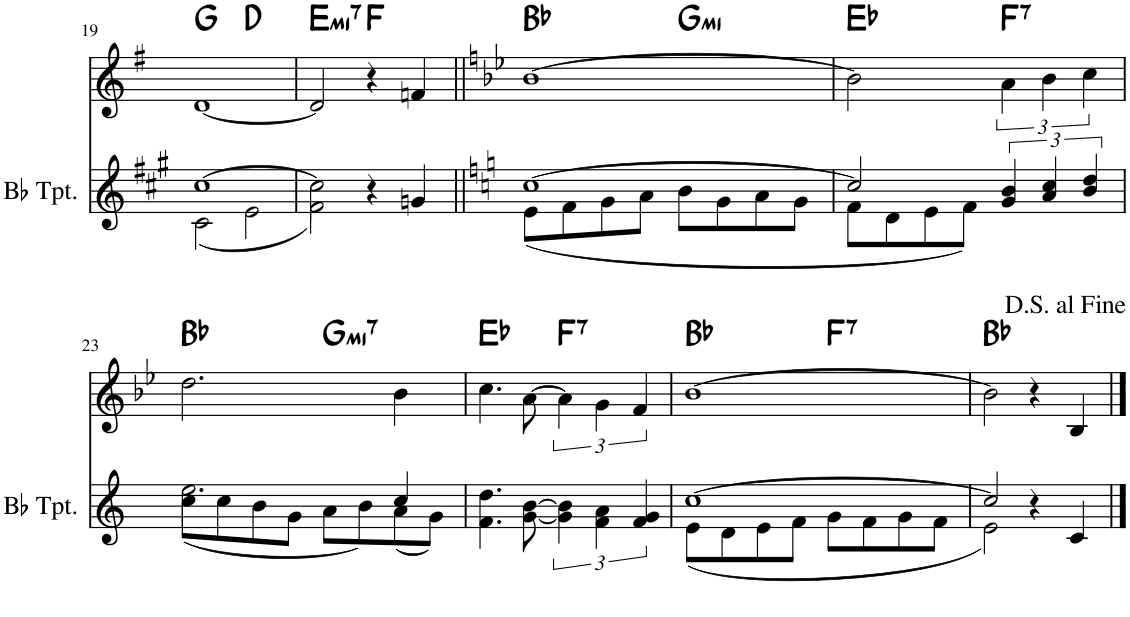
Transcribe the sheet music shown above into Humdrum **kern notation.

**kern	**kern	**harte
*part2	*part1	*part1
*staff2	*staff1	*
*I"Bb Trumpet	*	*
*I'Bb Tpt.	*	*
!!LO:PB:g=z
*clefG2	*clefG2	*
*Trd1c2	*	*
*k[f#c#g#]	*k[f#]	*
*M4/4	*M4/4	*
=19	=19	=19
*^	*^	*
[1cc#	(2c#\	[1d	2ryy	G:maj
.	2e\	.	2ryy	D:maj
=20	=20	=20	=20	=20
!	!	!	!	!LO:H:kt=m7
*	*	*v	*v	*
2cc#\]	2f#\)	2d/]	E:min7
4r	2ryy	4r	F:maj
4gn/	.	4fn/	.
=21||	=21||	=21||	=21||
*k[]	*	*k[b-e-]	*
*	*	*^	*
[1cc	(8e\L	[1b-	2ryy	Bb:maj
.	8f\	.	.	.
.	8g\	.	.	.
.	8a\J	.	.	.
!	!	!	!	!LO:H:kt=m
.	8b\L	.	2ryy	G:min
.	8g\	.	.	.
.	8a\	.	.	.
.	8g\J	.	.	.
*	*	*v	*v	*
=22	=22	=22	=22
2cc/]	8f\L	2b-\]	Eb:maj
.	8d\	.	.
.	8e\	.	.
.	8f\J)	.	.
!	!	!	!LO:H:kt=7
6g/ 6b/	2ryy	6a\	F:7
6a/ 6cc/	.	6b-\	.
6b/ 6dd/	.	6cc\	.
!!LO:LB:g=z
=23	=23	=23	=23
*	*	*^	*
2.ee\	(8cc\L	2.dd\	2ryy	Bb:maj
.	8cc\	.	.	.
.	8b\	.	.	.
.	8g\J	.	.	.
!	!	!	!	!LO:H:kt=m7
.	8a\L	.	2ryy	G:min7
.	8b\)	.	.	.
4cc/	(8a\	4b-\	.	.
.	8g\J)	.	.	.
*v	*v	*	*	*
*	*v	*v	*
=24	=24	=24
4.f\ 4.dd\	4.cc\	Eb:maj
[8g\ [8b\	[8a\	.
!	!	!LO:H:kt=7
6g\] 6b\]	6a\]	F:7
6f\ 6a\	6g\	.
6f/ 6g/	6f/	.
=25	=25	=25
*^	*^	*
[1cc	(8e\L	[1b-	2ryy	Bb:maj
.	8d\	.	.	.
.	8e\	.	.	.
.	8f\J	.	.	.
!	!	!	!	!LO:H:kt=7
.	8g\L	.	2ryy	F:7
.	8f\	.	.	.
.	8g\	.	.	.
.	8f\J	.	.	.
*	*	*v	*v	*
=26	=26	=26	=26
2cc/]	2e\)	2b-\]	Bb:maj
4r	2ryy	4r	.
4c/	.	4B-/	.
*v	*v	*	*
==	==	==
*-	*-	*-
